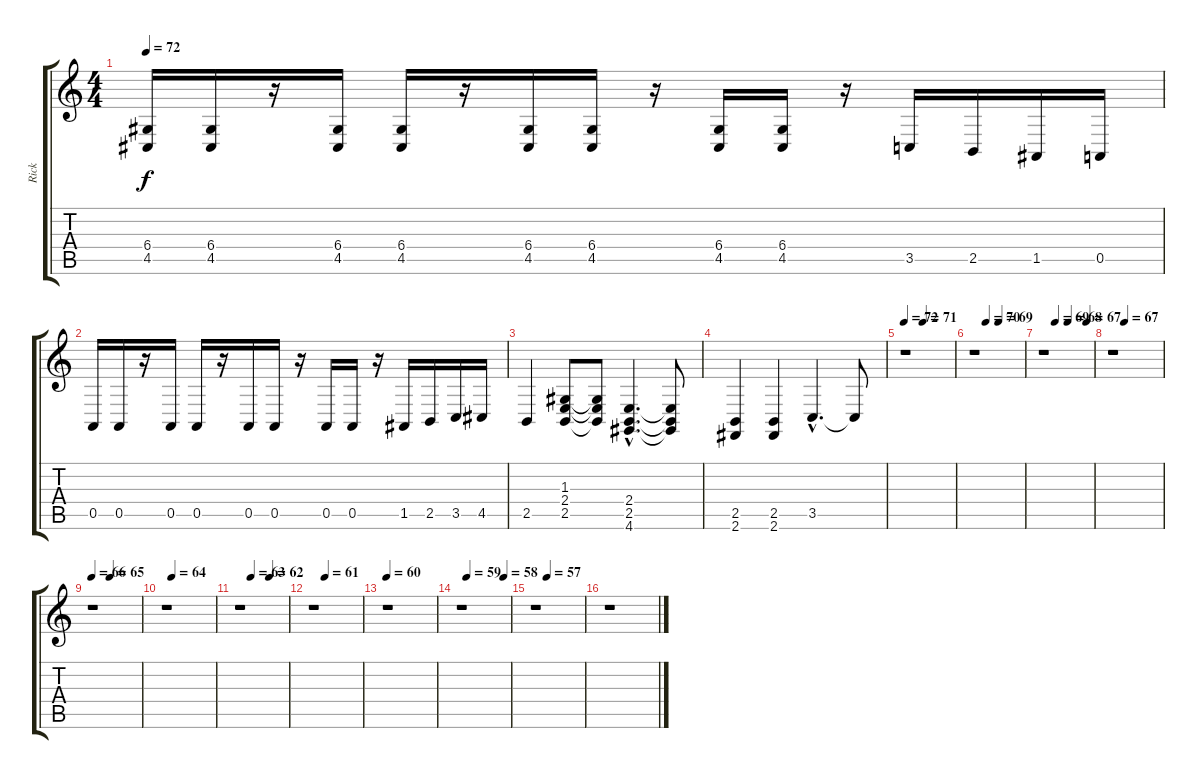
\track ("Rick" "Rick") {instrument drawbarorgan}
\staff {score tabs}
\tuning (E4 B3 G3 D3 A2 E2) {hide}
\ts (4 4)
\tempo 72
\clef g2
\ks c
(6.4 4.5).16{dy f} (6.4 4.5).16 r.16 (6.4 4.5).16 (6.4 4.5).16 r.16 (6.4 4.5).16 (6.4 4.5).16 r.16 (6.4 4.5).16 (6.4 4.5).16 r.16 3.5.16 2.5.16 1.5.16 0.5.16 |
0.5.16 0.5.16 r.16 0.5.16 0.5.16 r.16 0.5.16 0.5.16 r.16 0.5.16 0.5.16 r.16 1.5.16 2.5.16 3.5.16 4.5.16 |
2.5.4 (1.3 2.4 2.5).8 (1.3{t} 2.4{t} 2.5{t}).8 (2.4{hac} 2.5{hac} 4.6{hac}).4{d} (2.4{t} 2.5{t} 4.6{t}).8 |
(2.5 2.6).4 (2.5 2.6).4 3.5{hac}.4{d} 3.5{t}.8 |
\tempo 72
\tempo (71 0.375)
r.1 |
\tempo (70 0.25)
\tempo (69 0.5)
r.1 |
\tempo (69 0.25)
\tempo (68 0.5)
\tempo (67 0.875)
r.1 |
\tempo (67 0.25)
r.1 |
\tempo 66
\tempo (65 0.375)
r.1 |
\tempo (64 0.125)
r.1 |
\tempo (63 0.25)
\tempo (62 0.625)
r.1 |
\tempo (61 0.25)
r.1 |
\tempo 60
r.1 |
\tempo (59 0.125)
\tempo (58 0.875)
r.1 |
\tempo (57 0.25)
r.1 |
r.1
